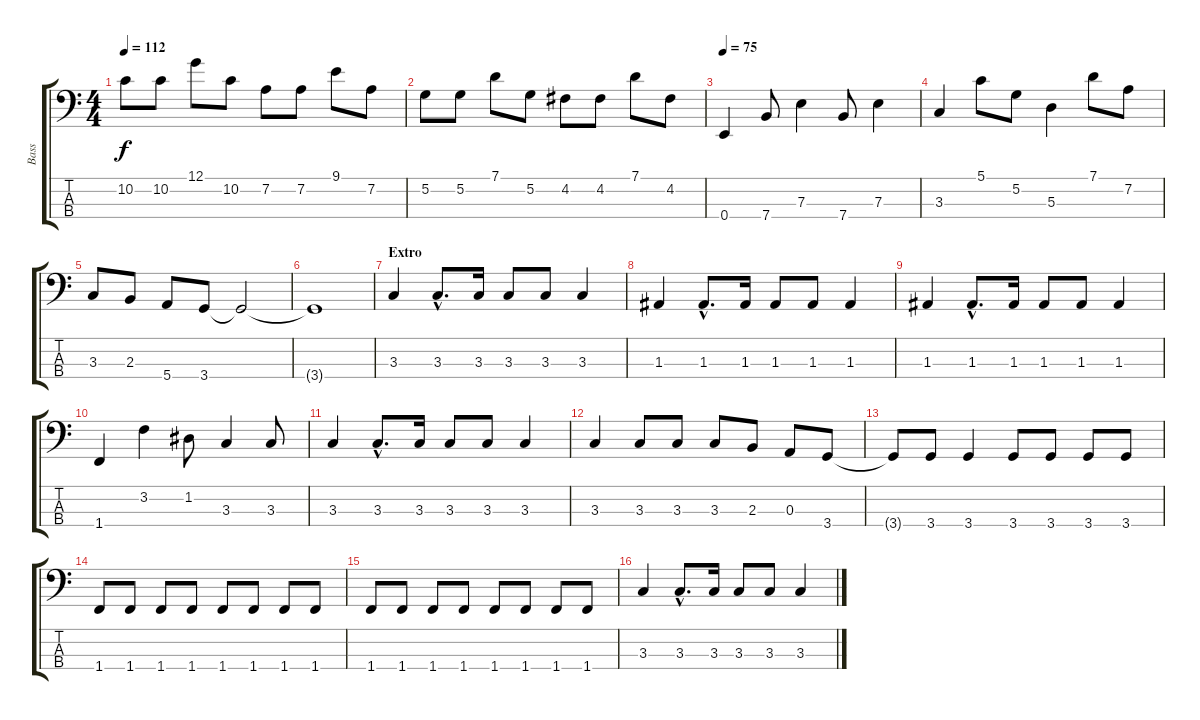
\track ("Bass" "Bass") {instrument acousticbass}
\staff {score tabs}
\tuning (G2 D2 A1 E1) {hide}
\ts (4 4)
\tempo 112
\clef f4
\ks c
10.2.8{dy f} 10.2.8 12.1.8 10.2.8 7.2.8 7.2.8 9.1.8 7.2.8 |
5.2.8 5.2.8 7.1.8 5.2.8 4.2.8 4.2.8 7.1.8 4.2.8 |
\tempo 75
0.4.4 7.4.8 7.3.4 7.4.8 7.3.4 |
3.3.4 5.1.8 5.2.8 5.3.4 7.1.8 7.2.8 |
3.3.8 2.3.8 5.4.8 3.4.8 3.4{t}.2 |
3.4{t}.1 |
\section ("" "Extro")
3.3.4 3.3{hac}.8{d} 3.3.16 3.3.8 3.3.8 3.3.4 |
1.3.4 1.3{hac}.8{d} 1.3.16 1.3.8 1.3.8 1.3.4 |
1.3.4 1.3{hac}.8{d} 1.3.16 1.3.8 1.3.8 1.3.4 |
1.4.4 3.2.4 1.2.8 3.3.4 3.3.8 |
3.3.4 3.3{hac}.8{d} 3.3.16 3.3.8 3.3.8 3.3.4 |
3.3.4 3.3.8 3.3.8 3.3.8 2.3.8 0.3.8 3.4.8 |
3.4{t}.8 3.4.8 3.4.4 3.4.8 3.4.8 3.4.8 3.4.8 |
1.4.8 1.4.8 1.4.8 1.4.8 1.4.8 1.4.8 1.4.8 1.4.8 |
1.4.8 1.4.8 1.4.8 1.4.8 1.4.8 1.4.8 1.4.8 1.4.8 |
3.3.4 3.3{hac}.8{d} 3.3.16 3.3.8 3.3.8 3.3.4
